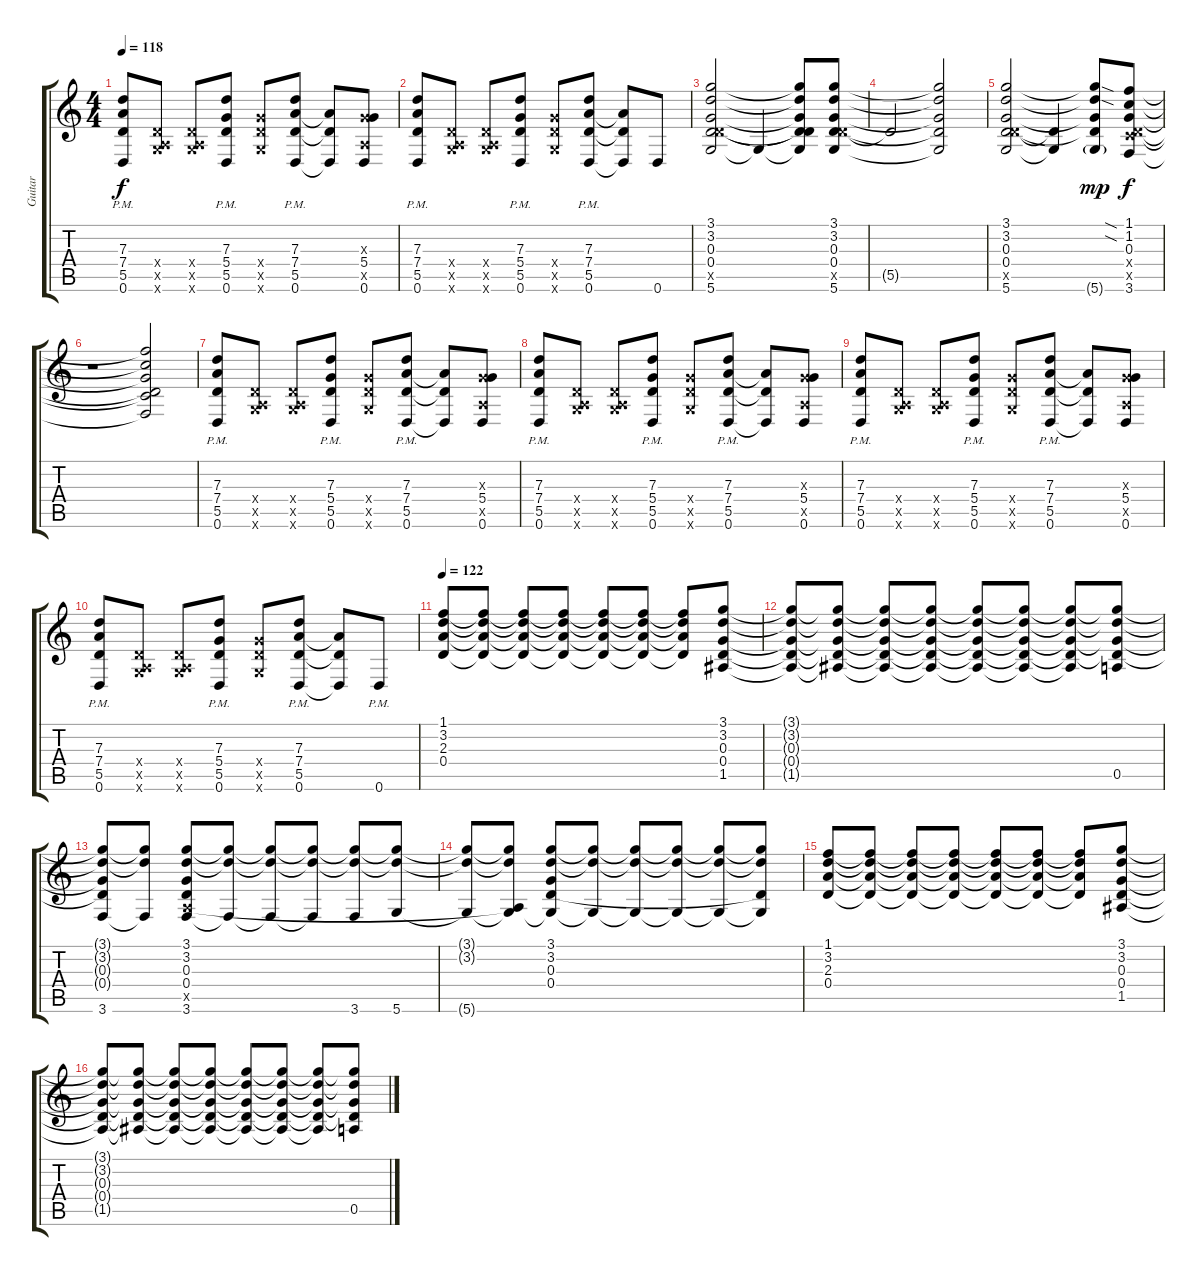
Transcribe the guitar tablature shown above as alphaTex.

\track ("Guitar" "Guitar") {instrument acousticguitarsteel}
\staff {score tabs}
\tuning (E4 B3 G3 D3 A2 D2) {hide}
\ts (4 4)
\tempo 118
\clef g2
\ks c
(7.3 7.4{pm} 5.5{pm} 0.6{pm}).8{dy f} (0.4{x} 0.5{x} 5.6{x}).8 (0.4{x} 0.5{x} 5.6{x}).8 (7.3 5.4{pm} 5.5{pm} 0.6{pm}).8 (5.4{x} 5.5{x} 5.6{x}).8 (7.3 7.4{pm} 5.5{pm} 0.6{pm}).8 (7.4{t} 5.5{t} 0.6{t}).8 (0.3{x} 5.4 0.5{x} 0.6).8 |
(7.3 7.4{pm} 5.5{pm} 0.6{pm}).8 (0.4{x} 0.5{x} 5.6{x}).8 (0.4{x} 0.5{x} 5.6{x}).8 (7.3 5.4{pm} 5.5{pm} 0.6{pm}).8 (5.4{x} 5.5{x} 5.6{x}).8 (7.3 7.4{pm} 5.5{pm} 0.6{pm}).8 (7.4{t} 5.5{t} 0.6{t}).8 0.6.8 |
(3.1 3.2 0.3 0.4 5.5{x} 5.6).2 5.6{t}.4 (3.1{t} 3.2{t} 0.3{t} 0.4{t} 5.5{t} 5.6{t}).8 (3.1 3.2 0.3 0.4 5.5{x} 5.6).8 |
5.5{t}.2 (3.1{t} 3.2{t} 0.3{t} 0.4{t} 5.6{t}).2 |
(3.1 3.2 0.3 0.4 5.5{x} 5.6).2 (5.5{t} 5.6{t}).4 (3.1{sod t} 3.2{sod t} 0.3{t} 0.4{t} 5.6{g}).8{dy mp} (1.1 1.2 0.3 0.4{x} 3.5{x} 3.6).8{dy f} |
r.2 (1.1{t} 1.2{t} 0.3{t} 0.4{t} 3.5{t} 3.6{t}).2 |
(7.3 7.4{pm} 5.5{pm} 0.6{pm}).8 (0.4{x} 0.5{x} 5.6{x}).8 (0.4{x} 0.5{x} 5.6{x}).8 (7.3 5.4{pm} 5.5{pm} 0.6{pm}).8 (5.4{x} 5.5{x} 5.6{x}).8 (7.3 7.4{pm} 5.5{pm} 0.6{pm}).8 (7.4{t} 5.5{t} 0.6{t}).8 (0.3{x} 5.4 0.5{x} 0.6).8 |
(7.3 7.4{pm} 5.5{pm} 0.6{pm}).8 (0.4{x} 0.5{x} 5.6{x}).8 (0.4{x} 0.5{x} 5.6{x}).8 (7.3 5.4{pm} 5.5{pm} 0.6{pm}).8 (5.4{x} 5.5{x} 5.6{x}).8 (7.3 7.4{pm} 5.5{pm} 0.6{pm}).8 (7.4{t} 5.5{t} 0.6{t}).8 (0.3{x} 5.4 0.5{x} 0.6).8 |
(7.3 7.4{pm} 5.5{pm} 0.6{pm}).8 (0.4{x} 0.5{x} 5.6{x}).8 (0.4{x} 0.5{x} 5.6{x}).8 (7.3 5.4{pm} 5.5{pm} 0.6{pm}).8 (5.4{x} 5.5{x} 5.6{x}).8 (7.3 7.4{pm} 5.5{pm} 0.6{pm}).8 (7.4{t} 5.5{t} 0.6{t}).8 (0.3{x} 5.4 0.5{x} 0.6).8 |
(7.3 7.4{pm} 5.5{pm} 0.6{pm}).8 (0.4{x} 0.5{x} 5.6{x}).8 (0.4{x} 0.5{x} 5.6{x}).8 (7.3 5.4{pm} 5.5{pm} 0.6{pm}).8 (5.4{x} 5.5{x} 5.6{x}).8 (7.3 7.4{pm} 5.5{pm} 0.6{pm}).8 (7.4{t} 5.5{t} 0.6{t}).8 0.6{pm}.8 |
\tempo 122
(1.1 3.2 2.3 0.4).8 (1.1{t} 3.2{t} 2.3{t} 0.4{t}).8 (1.1{t} 3.2{t} 2.3{t} 0.4{t}).8 (1.1{t} 3.2{t} 2.3{t} 0.4{t}).8 (1.1{t} 3.2{t} 2.3{t} 0.4{t}).8 (1.1{t} 3.2{t} 2.3{t} 0.4{t}).8 (1.1{t} 3.2{t} 2.3{t} 0.4{t}).8 (3.1 3.2 0.3 0.4 1.5).8 |
(3.1{t} 3.2{t} 0.3{t} 0.4{t} 1.5{t}).8 (3.1{t} 3.2{t} 0.3{t} 0.4{t} 1.5{t}).8 (3.1{t} 3.2{t} 0.3{t} 0.4{t} 1.5{t}).8 (3.1{t} 3.2{t} 0.3{t} 0.4{t} 1.5{t}).8 (3.1{t} 3.2{t} 0.3{t} 0.4{t} 1.5{t}).8 (3.1{t} 3.2{t} 0.3{t} 0.4{t} 1.5{t}).8 (3.1{t} 3.2{t} 0.3{t} 0.4{t} 1.5{t}).8 (3.1{t} 3.2{t} 0.3{t} 0.4{t} 0.5).8 |
(3.1{t} 3.2{t} 0.3{t} 0.4{t} 3.6).8 (3.1{t} 3.2{t} 3.6{t}).8 (3.1 3.2 0.3 0.4 0.5{x} 3.6).8 (3.1{t} 3.2{t} 3.6{t}).8 (3.1{t} 3.2{t} 3.6{t}).8 (3.1{t} 3.2{t} 3.6{t}).8 (3.1{t} 3.2{t} 3.6).8 (3.1{t} 3.2{t} 5.6).8 |
(3.1{t} 3.2{t} 5.6{t}).8 (3.1{t} 3.2{t} 0.5{t} 5.6{t}).8 (3.1 3.2 0.3 0.4 5.6{t}).8 (3.1{t} 3.2{t} 5.6{t}).8 (3.1{t} 3.2{t} 5.6{t}).8 (3.1{t} 3.2{t} 5.6{t}).8 (3.1{t} 3.2{t} 5.6{t}).8 (3.1{t} 3.2{t} 0.4{t} 5.6{t}).8 |
(1.1 3.2 2.3 0.4).8 (1.1{t} 3.2{t} 2.3{t} 0.4{t}).8 (1.1{t} 3.2{t} 2.3{t} 0.4{t}).8 (1.1{t} 3.2{t} 2.3{t} 0.4{t}).8 (1.1{t} 3.2{t} 2.3{t} 0.4{t}).8 (1.1{t} 3.2{t} 2.3{t} 0.4{t}).8 (1.1{t} 3.2{t} 2.3{t} 0.4{t}).8 (3.1 3.2 0.3 0.4 1.5).8 |
(3.1{t} 3.2{t} 0.3{t} 0.4{t} 1.5{t}).8 (3.1{t} 3.2{t} 0.3{t} 0.4{t} 1.5{t}).8 (3.1{t} 3.2{t} 0.3{t} 0.4{t} 1.5{t}).8 (3.1{t} 3.2{t} 0.3{t} 0.4{t} 1.5{t}).8 (3.1{t} 3.2{t} 0.3{t} 0.4{t} 1.5{t}).8 (3.1{t} 3.2{t} 0.3{t} 0.4{t} 1.5{t}).8 (3.1{t} 3.2{t} 0.3{t} 0.4{t} 1.5{t}).8 (3.1{t} 3.2{t} 0.3{t} 0.4{t} 0.5).8
